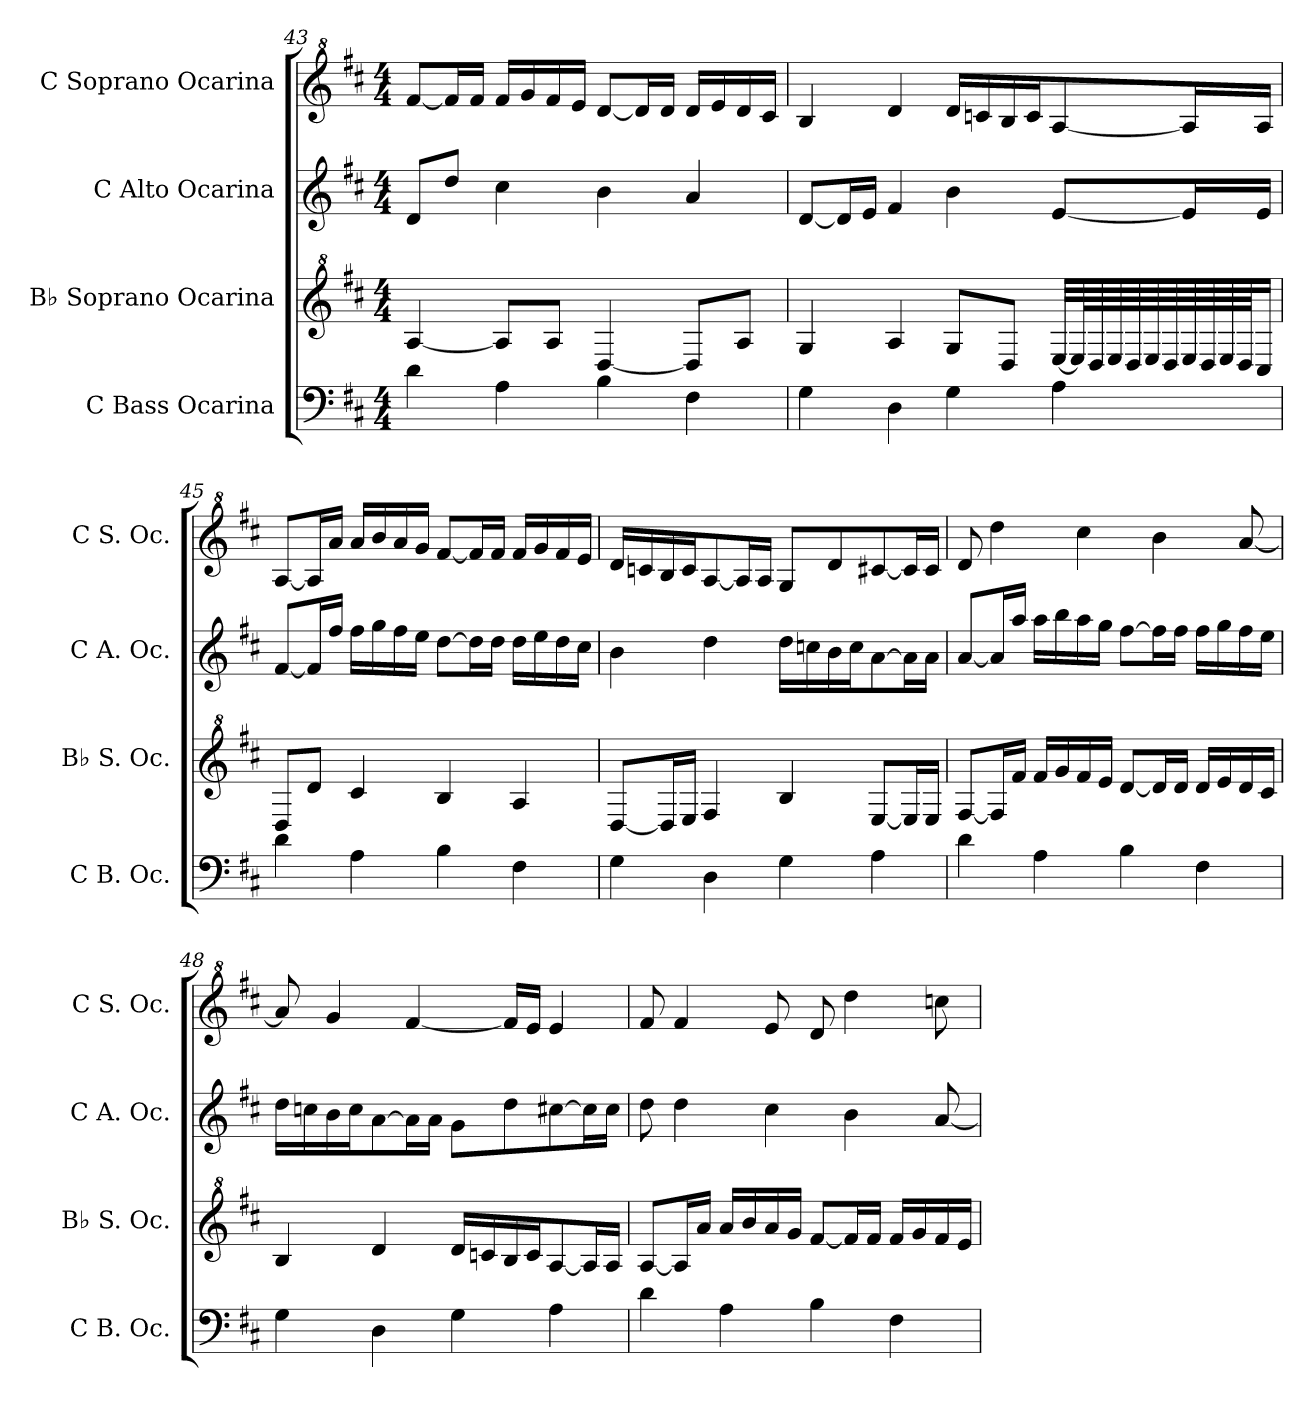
**kern	**kern	**kern	**kern
*part4	*part3	*part2	*part1
*staff4	*staff3	*staff2	*staff1
*I"C Bass Ocarina	*I"B♭ Soprano Ocarina	*I"C Alto Ocarina	*I"C Soprano Ocarina
*I'C B. Oc.	*I'B♭ S. Oc.	*I'C A. Oc.	*I'C S. Oc.
*clefF4	*clefG^2	*clefG2	*clefG^2
*k[f#c#]	*k[f#c#]	*k[f#c#]	*k[f#c#]
*D:	*D:	*D:	*D:
*M4/4	*M4/4	*M4/4	*M4/4
=43	=43	=43	=43
4d\	[4a/	8d/L	[8ff#/L
.	.	8dd/J	16ff#/L]
.	.	.	16ff#/JJ
4A\	8a/L]	4cc#\	16ff#/LL
.	.	.	16gg/
.	8a/J	.	16ff#/
.	.	.	16ee/JJ
4B\	[4d/	4b\	[8dd/L
.	.	.	16dd/L]
.	.	.	16dd/JJ
4F#\	8d/L]	4a/	16dd/LL
.	.	.	16ee/
.	8a/J	.	16dd/
.	.	.	16cc#/JJ
!!LO:LB:g=z
=44	=44	=44	=44
4G\	4g/	[8d/L	4b/
.	.	16d/L]	.
.	.	16e/JJ	.
4D\	4a/	4f#/	4dd/
4G\	8g/L	4b\	16dd/LL
.	.	.	16ccn/
.	8d/J	.	16b/
.	.	.	16cc/J
4A\	[32e/LLL	[8e/L	[8a/
.	64e/L]	.	.
.	64d/	.	.
.	64e/	.	.
.	64d/	.	.
.	64e/	.	.
.	64d/	.	.
.	64e/	16e/L]	16a/L]
.	64d/	.	.
.	64e/	.	.
.	64d/JJ	.	.
.	16c#/JJ	16e/JJ	16a/JJ
=45	=45	=45	=45
4d\	8d/L	[8f#/L	[8a/L
.	8dd/J	16f#/L]	16a/L]
.	.	16ff#/JJ	16aa/JJ
4A\	4cc#/	16ff#\LL	16aa/LL
.	.	16gg\	16bb/
.	.	16ff#\	16aa/
.	.	16ee\JJ	16gg/JJ
4B\	4b/	[8dd\L	[8ff#/L
.	.	16dd\L]	16ff#/L]
.	.	16dd\JJ	16ff#/JJ
4F#\	4a/	16dd\LL	16ff#/LL
.	.	16ee\	16gg/
.	.	16dd\	16ff#/
.	.	16cc#\JJ	16ee/JJ
!!LO:LB:g=z
=46	=46	=46	=46
4G\	[8d/L	4b\	16dd/LL
.	.	.	16ccn/
.	16d/L]	.	16b/
.	16e/JJ	.	16cc/J
4D\	4f#/	4dd\	[8a/
.	.	.	16a/L]
.	.	.	16a/JJ
4G\	4b/	16dd\LL	8g/L
.	.	16ccn\	.
.	.	16b\	8dd/
.	.	16cc\J	.
4A\	[8e/L	[8a\	[8cc#X/
.	16e/L]	16a\L]	16cc#/L]
.	16e/JJ	16a\JJ	16cc#/JJ
=47	=47	=47	=47
4d\	[8f#/L	[8a/L	8dd/
.	16f#/L]	16a/L]	4ddd\
.	16ff#/JJ	16aa/JJ	.
4A\	16ff#/LL	16aa\LL	.
.	16gg/	16bb\	.
.	16ff#/	16aa\	4ccc#\
.	16ee/JJ	16gg\JJ	.
4B\	[8dd/L	[8ff#\L	.
.	16dd/L]	16ff#\L]	4bb\
.	16dd/JJ	16ff#\JJ	.
4F#\	16dd/LL	16ff#\LL	.
.	16ee/	16gg\	.
.	16dd/	16ff#\	[8aa/
.	16cc#/JJ	16ee\JJ	.
!!LO:PB:g=z
=48	=48	=48	=48
4G\	4b/	16dd\LL	8aa/]
.	.	16ccn\	.
.	.	16b\	4gg/
.	.	16cc\J	.
4D\	4dd/	[8a\	.
.	.	16a\L]	[4ff#/
.	.	16a\JJ	.
4G\	16dd/LL	8g\L	.
.	16ccn/	.	.
.	16b/	8dd\	16ff#/LL]
.	16cc/J	.	16ee/JJ
4A\	[8a/	[8cc#X\	4ee/
.	16a/L]	16cc#\L]	.
.	16a/JJ	16cc#\JJ	.
=49	=49	=49	=49
4d\	[8a/L	8dd\	8ff#/
.	16a/L]	4dd\	4ff#/
.	16aa/JJ	.	.
4A\	16aa/LL	.	.
.	16bb/	.	.
.	16aa/	4cc#\	8ee/
.	16gg/JJ	.	.
4B\	[8ff#/L	.	8dd/
.	16ff#/L]	4b\	4ddd\
.	16ff#/JJ	.	.
4F#\	16ff#/LL	.	.
.	16gg/	.	.
.	16ff#/	[8a/	8cccn\
.	16ee/JJ	.	.
=	=	=	=
*-	*-	*-	*-
